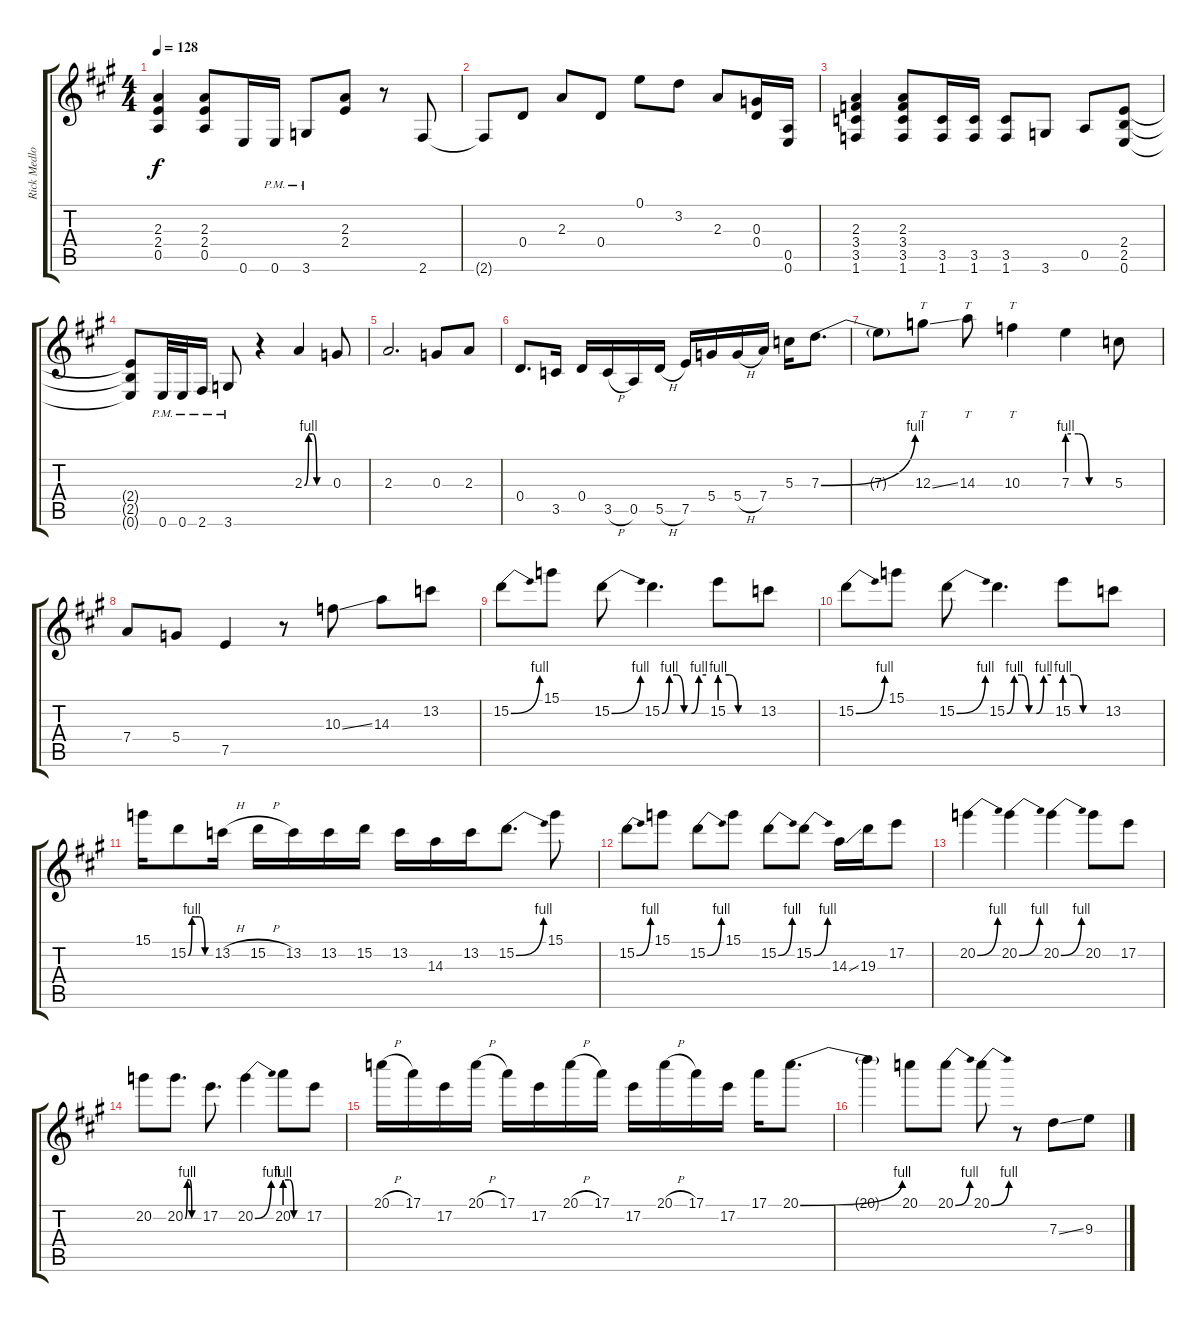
\track ("Rick Medlocke Guitar" "Rick Medlo") {instrument overdrivenguitar}
\staff {score tabs}
\tuning (E4 B3 G3 D3 A2 E2) {hide}
\ts (4 4)
\tempo 128
\clef g2
\ks a
(2.3 2.4 0.5).4{dy f} (2.3 2.4 0.5).8 0.6.16 0.6{pm}.16 3.6{pm}.8 (2.3 2.4).8 r.8 2.6.8 |
2.6{t}.8 0.4.8 2.3.8 0.4.8 0.1.8 3.2.8 2.3.8 (0.3 0.4).16 (0.5 0.6).16 |
(2.3 3.4 3.5 1.6).4 (2.3 3.4 3.5 1.6).8 (3.5 1.6).16 (3.5 1.6).16 (3.5 1.6).8 3.6.8 0.5.8 (2.4 2.5 0.6).8 |
(2.4{t} 2.5{t} 0.6{t}).8 0.6{pm}.32 0.6{pm}.32 2.6{pm}.16 3.6{pm}.8 r.4 2.3{be (custom 0 0 10 4 20 4 30 0 60 0)}.4{volume 15 instrument overdrivenguitar} 0.3.8 |
2.3.2{d} 0.3.8 2.3.8 |
0.4.8{d} 3.5.16 0.4.16 3.5{h}.16 0.5.16 5.5{h}.16 7.5.16 5.4.16 5.4{h}.16 7.4.16 5.3.16 7.3{be (bend 0 0 60 4)}.8{d} |
7.3{t}.8 12.3{ss}.8{tt} 14.3.8{tt} 10.3.4{tt} 7.3{be (custom 0 4 15 4 30 0 60 0)}.4 5.3.8 |
7.4.8 5.4.8 7.5.4 r.8 10.3{ss}.8 14.3.8 13.2.8 |
15.2{be (bend 0 0 60 4)}.8 15.1.8 15.2{be (bend 0 0 60 4)}.8 15.2{be (custom 0 0 10 4 20 4 30 0 40 0 50 4 60 4)}.4{d} 15.2{be (custom 0 4 15 4 30 0 60 0)}.8 13.2.8 |
15.2{be (bend 0 0 60 4)}.8 15.1.8 15.2{be (bend 0 0 60 4)}.8 15.2{be (custom 0 0 10 4 20 4 30 0 40 0 50 4 60 4)}.4{d} 15.2{be (custom 0 4 15 4 30 0 60 0)}.8 13.2.8 |
15.1.16 15.2{be (custom 0 0 10 4 20 4 30 4 45 0 60 0)}.8 13.2{h}.16 15.2{h}.16 13.2.16 13.2.16 15.2.16 13.2.16 14.3.16 13.2.16 15.2{be (bend 0 0 60 4)}.8{d} 15.1.8 |
15.2{be (bend 0 0 60 4)}.8 15.1.8 15.2{be (bend 0 0 60 4)}.8 15.1.8 15.2{be (bend 0 0 60 4)}.8 15.2{be (bend 0 0 60 4)}.8 14.3{ss}.16 19.3.16 17.2.8 |
20.2{be (bend 0 0 60 4)}.4{volume 0 instrument overdrivenguitar} 20.2{be (bend 0 0 60 4)}.4 20.2{be (bend 0 0 60 4)}.4 20.2.8 17.2.8 |
20.2.8 20.2{be (custom 0 0 10 4 20 4 30 0 60 0)}.8{d} 17.2.8{d} 20.2{be (bend 0 0 60 4)}.4 20.2{be (custom 0 4 15 4 30 0 60 0)}.8 17.2.8 |
20.1{h}.16 17.1.16 17.2.16 20.1{h}.16 17.1.16 17.2.16 20.1{h}.16 17.1.16 17.2.16 20.1{h}.16 17.1.16 17.2.16 17.1.16 20.1{be (bend 0 0 60 4)}.8{d} |
20.1{t}.4 20.1.8 20.1{be (bend 0 0 60 4)}.8 20.1{be (bend 0 0 60 4)}.8 r.8 7.3{ss}.8 9.3.8
